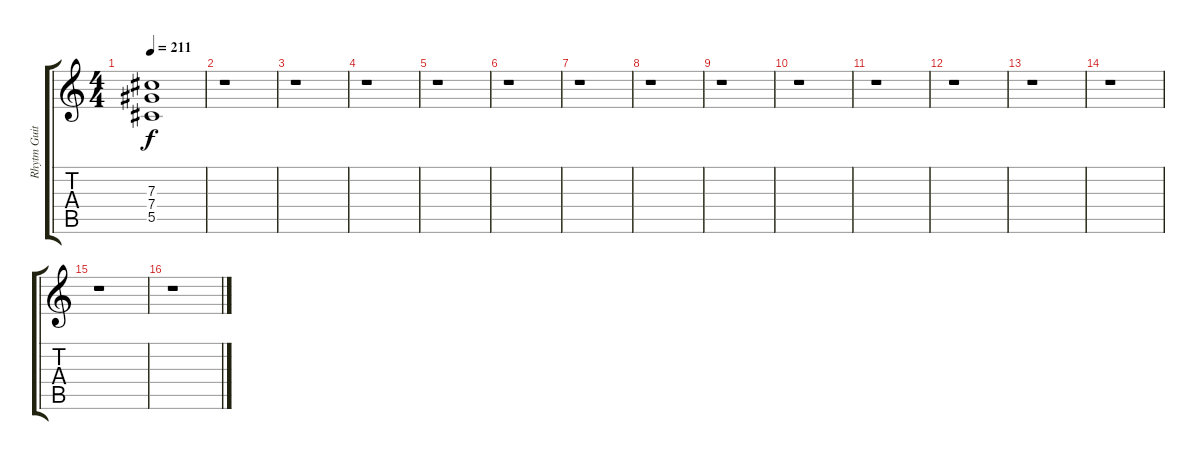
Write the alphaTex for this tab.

\track ("Rhytm Guitar" "Rhytm Guit") {instrument distortionguitar}
\staff {score tabs}
\tuning (Eb4 Bb3 Gb3 Db3 Ab2 Eb2) {hide}
\ts (4 4)
\tempo 211
\clef g2
\ks c
(7.3{t} 7.4{t} 5.5{t}).1{dy f} |
r.1 |
r.1 |
r.1 |
r.1 |
r.1 |
r.1 |
r.1 |
r.1 |
r.1 |
r.1 |
r.1 |
r.1 |
r.1 |
r.1 |
r.1
